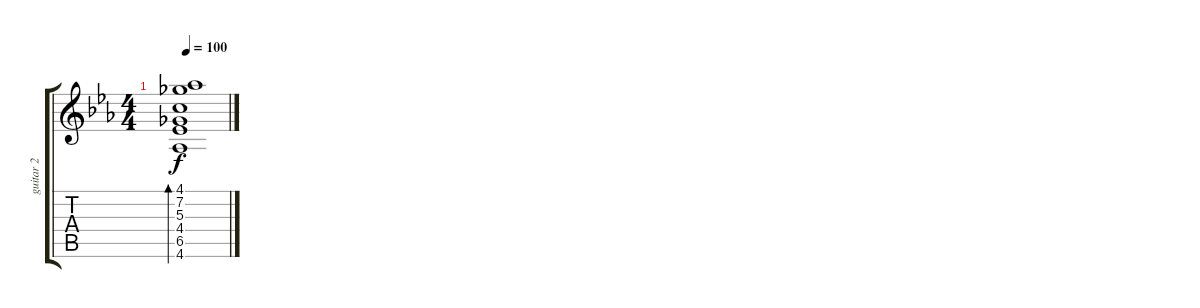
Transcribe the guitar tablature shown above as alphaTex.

\track ("guitar 2" "guitar 2") {instrument acousticguitarnylon}
\staff {score tabs}
\tuning (E4 B3 G3 D3 A2 E2) {hide}
\ts (4 4)
\tempo 100
\clef g2
\ks eb
(4.1 7.2 5.3 4.4 6.5 4.6).1{bd 30 dy f}
